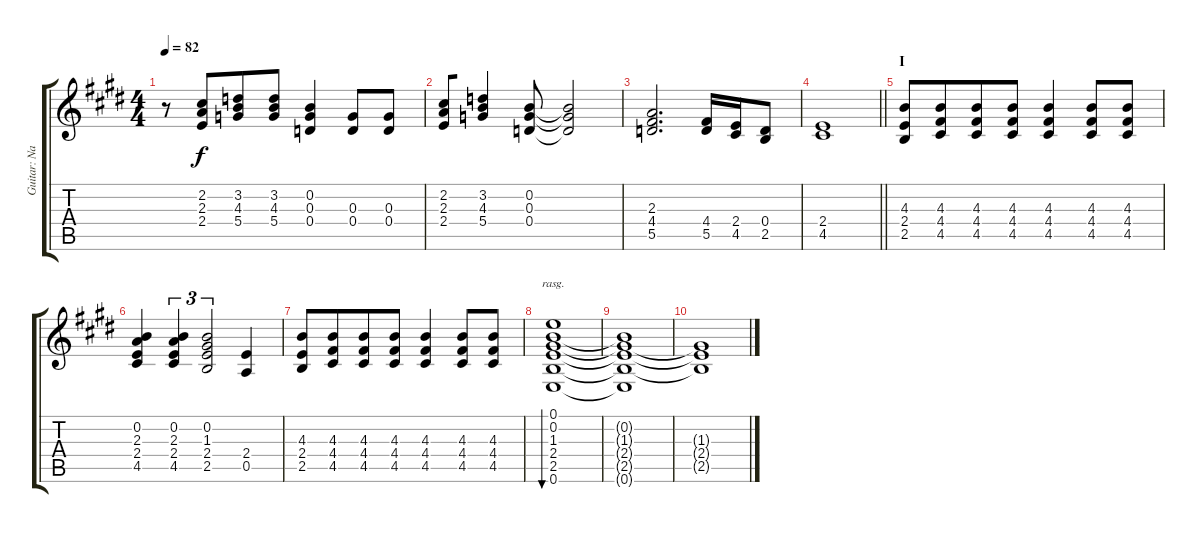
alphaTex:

\track ("Guitar: Nancy" "Guitar: Na") {instrument electricguitarclean}
\staff {score tabs}
\tuning (E4 B3 G3 D3 A2 E2) {hide}
\ts (4 4)
\tempo 82
\clef g2
\ks e
r.8{dy f} (2.2 2.3 2.4).8{beam merge} (3.2 4.3 5.4).8{beam merge} (3.2 4.3 5.4).8 (0.2 0.3 0.4).4 (0.3 0.4).8 (0.3 0.4).8 |
(2.2 2.3 2.4).8{beam merge} (3.2 4.3 5.4).4 (0.2 0.3 0.4).8 (0.2{t} 0.3{t} 0.4{t}).2 |
(2.3 4.4 5.5).2{d} (4.4 5.5).16 (2.4 4.5).16 (0.4 2.5).8 |
\barLineRight lightlight
(2.4 4.5).1 |
\section ("" "I")
(4.3 2.4 2.5).8 (4.3 4.4 4.5).8{beam merge} (4.3 4.4 4.5).8 (4.3 4.4 4.5).8 (4.3 4.4 4.5).4 (4.3 4.4 4.5).8 (4.3 4.4 4.5).8 |
(0.2 2.3 2.4 4.5).4 (0.2 2.3 2.4 4.5).4{tu (3 2)} (0.2 1.3 2.4 2.5).2{tu (3 2)} (2.4 0.5).4 |
(4.3 2.4 2.5).8 (4.3 4.4 4.5).8{beam merge} (4.3 4.4 4.5).8 (4.3 4.4 4.5).8 (4.3 4.4 4.5).4 (4.3 4.4 4.5).8 (4.3 4.4 4.5).8 |
(0.1 0.2 1.3 2.4 2.5 0.6).1{bu 120 rasg ii} |
(0.2{t} 1.3{t} 2.4{t} 2.5{t} 0.6{t}).1 |
(1.3{t} 2.4{t} 2.5{t}).1
